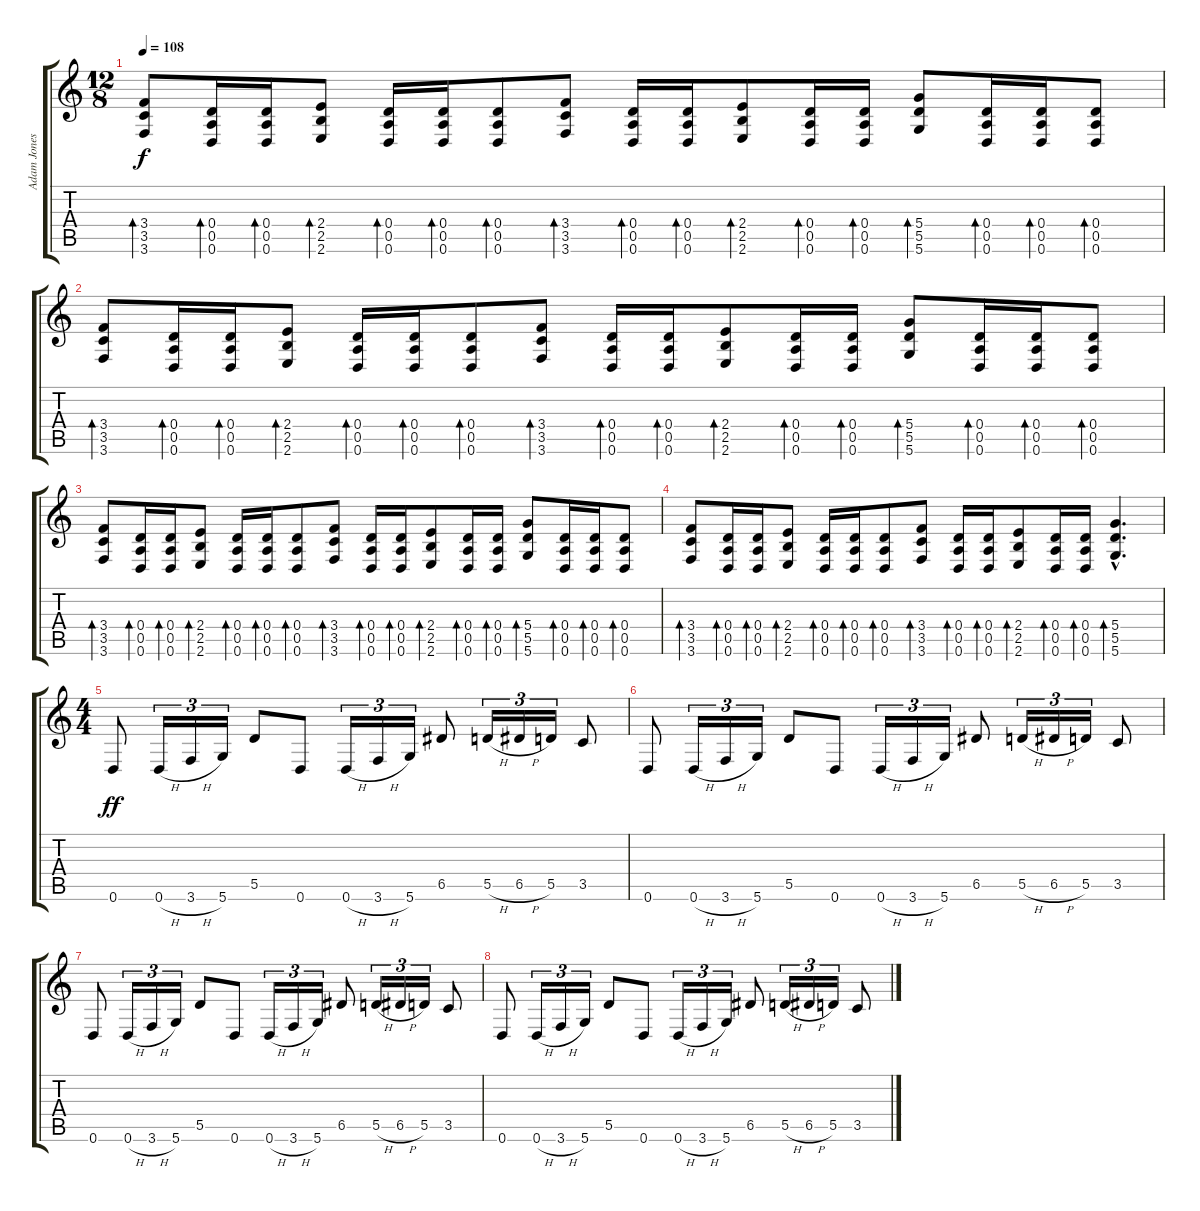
\track ("Adam Jones (left)" "Adam Jones") {instrument overdrivenguitar}
\staff {score tabs}
\tuning (E4 B3 G3 D3 A2 D2) {hide}
\ts (12 8)
\tempo 108
\clef g2
\ks c
(3.4 3.5 3.6).8{bd 30 dy f instrument overdrivenguitar} (0.4 0.5 0.6).16{bd 30} (0.4 0.5 0.6).16{bd 30} (2.4 2.5 2.6).8{bd 30} (0.4 0.5 0.6).16{bd 30} (0.4 0.5 0.6).16{bd 30} (0.4 0.5 0.6).8{bd 30} (3.4 3.5 3.6).8{bd 30} (0.4 0.5 0.6).16{bd 30} (0.4 0.5 0.6).16{bd 30} (2.4 2.5 2.6).8{bd 30} (0.4 0.5 0.6).16{bd 30} (0.4 0.5 0.6).16{bd 30} (5.4 5.5 5.6).8{bd 30} (0.4 0.5 0.6).16{bd 30} (0.4 0.5 0.6).16{bd 30} (0.4 0.5 0.6).8{bd 30} |
(3.4 3.5 3.6).8{bd 30} (0.4 0.5 0.6).16{bd 30} (0.4 0.5 0.6).16{bd 30} (2.4 2.5 2.6).8{bd 30} (0.4 0.5 0.6).16{bd 30} (0.4 0.5 0.6).16{bd 30} (0.4 0.5 0.6).8{bd 30} (3.4 3.5 3.6).8{bd 30} (0.4 0.5 0.6).16{bd 30} (0.4 0.5 0.6).16{bd 30} (2.4 2.5 2.6).8{bd 30} (0.4 0.5 0.6).16{bd 30} (0.4 0.5 0.6).16{bd 30} (5.4 5.5 5.6).8{bd 30} (0.4 0.5 0.6).16{bd 30} (0.4 0.5 0.6).16{bd 30} (0.4 0.5 0.6).8{bd 30} |
(3.4 3.5 3.6).8{bd 30} (0.4 0.5 0.6).16{bd 30} (0.4 0.5 0.6).16{bd 30} (2.4 2.5 2.6).8{bd 30} (0.4 0.5 0.6).16{bd 30} (0.4 0.5 0.6).16{bd 30} (0.4 0.5 0.6).8{bd 30} (3.4 3.5 3.6).8{bd 30} (0.4 0.5 0.6).16{bd 30} (0.4 0.5 0.6).16{bd 30} (2.4 2.5 2.6).8{bd 30} (0.4 0.5 0.6).16{bd 30} (0.4 0.5 0.6).16{bd 30} (5.4 5.5 5.6).8{bd 30} (0.4 0.5 0.6).16{bd 30} (0.4 0.5 0.6).16{bd 30} (0.4 0.5 0.6).8{bd 30} |
(3.4 3.5 3.6).8{bd 30} (0.4 0.5 0.6).16{bd 30} (0.4 0.5 0.6).16{bd 30} (2.4 2.5 2.6).8{bd 30} (0.4 0.5 0.6).16{bd 30} (0.4 0.5 0.6).16{bd 30} (0.4 0.5 0.6).8{bd 30} (3.4 3.5 3.6).8{bd 30} (0.4 0.5 0.6).16{bd 30} (0.4 0.5 0.6).16{bd 30} (2.4 2.5 2.6).8{bd 30} (0.4 0.5 0.6).16{bd 30} (0.4 0.5 0.6).16{bd 30} (5.4{hac} 5.5{hac} 5.6{hac}).4{d bd 30} |
\ts (4 4)
0.6.8{dy ff} 0.6{h}.16{tu (3 2)} 3.6{h}.16{tu (3 2)} 5.6.16{tu (3 2)} 5.5.8 0.6.8 0.6{h}.16{tu (3 2)} 3.6{h}.16{tu (3 2)} 5.6.16{tu (3 2)} 6.5.8 5.5{h}.16{tu (3 2)} 6.5{h}.16{tu (3 2)} 5.5.16{tu (3 2)} 3.5.8 |
0.6.8 0.6{h}.16{tu (3 2)} 3.6{h}.16{tu (3 2)} 5.6.16{tu (3 2)} 5.5.8 0.6.8 0.6{h}.16{tu (3 2)} 3.6{h}.16{tu (3 2)} 5.6.16{tu (3 2)} 6.5.8 5.5{h}.16{tu (3 2)} 6.5{h}.16{tu (3 2)} 5.5.16{tu (3 2)} 3.5.8 |
0.6.8 0.6{h}.16{tu (3 2)} 3.6{h}.16{tu (3 2)} 5.6.16{tu (3 2)} 5.5.8 0.6.8 0.6{h}.16{tu (3 2)} 3.6{h}.16{tu (3 2)} 5.6.16{tu (3 2)} 6.5.8 5.5{h}.16{tu (3 2)} 6.5{h}.16{tu (3 2)} 5.5.16{tu (3 2)} 3.5.8 |
0.6.8 0.6{h}.16{tu (3 2)} 3.6{h}.16{tu (3 2)} 5.6.16{tu (3 2)} 5.5.8 0.6.8 0.6{h}.16{tu (3 2)} 3.6{h}.16{tu (3 2)} 5.6.16{tu (3 2)} 6.5.8 5.5{h}.16{tu (3 2)} 6.5{h}.16{tu (3 2)} 5.5.16{tu (3 2)} 3.5.8
